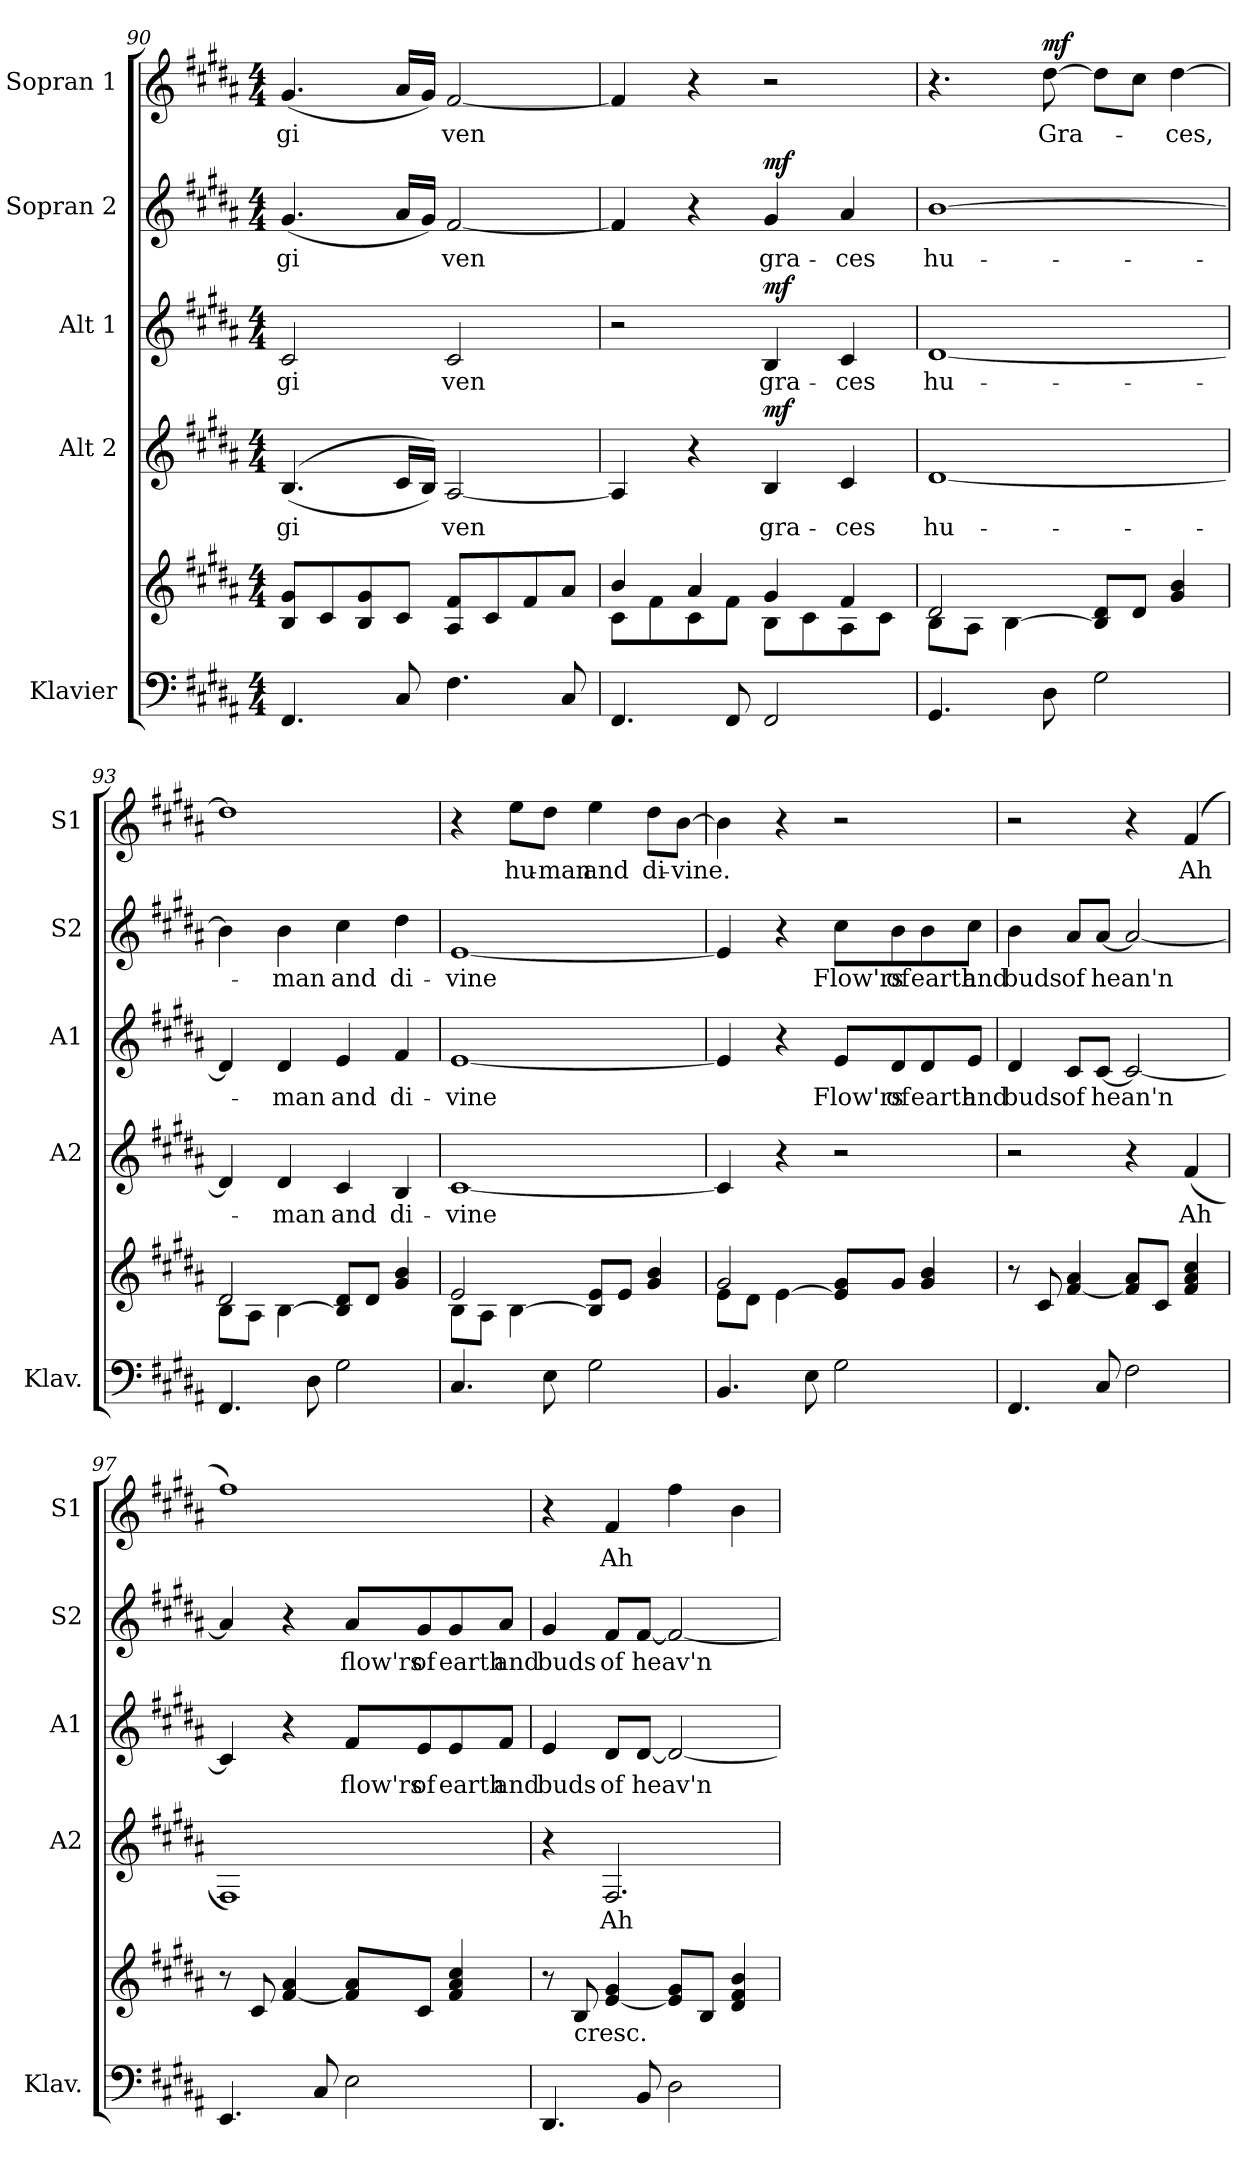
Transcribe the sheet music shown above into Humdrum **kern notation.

**kern	**kern	**kern	**text	**dynam	**kern	**text	**dynam	**kern	**text	**dynam	**kern	**text	**dynam
*part5	*part5	*part4	*part4	*part4	*part3	*part3	*part3	*part2	*part2	*part2	*part1	*part1	*part1
*staff6	*staff5	*staff4	*staff4	*staff4	*staff3	*staff3	*staff3	*staff2	*staff2	*staff2	*staff1	*staff1	*staff1
*I"Klavier	*	*I"Alt 2	*	*	*I"Alt 1	*	*	*I"Sopran 2	*	*	*I"Sopran 1	*	*
*I'Klav.	*	*I'A2	*	*	*I'A1	*	*	*I'S2	*	*	*I'S1	*	*
*clefF4	*clefG2	*clefG2	*	*	*clefG2	*	*	*clefG2	*	*	*clefG2	*	*
*k[f#c#g#d#a#]	*k[f#c#g#d#a#]	*k[f#c#g#d#a#]	*	*	*k[f#c#g#d#a#]	*	*	*k[f#c#g#d#a#]	*	*	*k[f#c#g#d#a#]	*	*
*M4/4	*M4/4	*M4/4	*	*	*M4/4	*	*	*M4/4	*	*	*M4/4	*	*
=90	=90	=90	=90	=90	=90	=90	=90	=90	=90	=90	=90	=90	=90
!	!	!	!LO:LY:b	!	!	!LO:LY:b	!	!	!LO:LY:b	!	!	!LO:LY:b	!
4.FF#/	8B/ 8g#/L	(<(<4.B/	gi	.	2c#/	gi	.	(<4.g#/	gi	.	(<4.g#/	gi	.
.	8c#/	.	.	.	.	.	.	.	.	.	.	.	.
.	8B/ 8g#/	.	.	.	.	.	.	.	.	.	.	.	.
8C#/	8c#/J	16c#/LL	.	.	.	.	.	16a#/LL	.	.	16a#/LL	.	.
.	.	16B/JJ))	.	.	.	.	.	16g#/JJ)	.	.	16g#/JJ)	.	.
!	!	!	!LO:LY:b	!	!	!LO:LY:b	!	!	!LO:LY:b	!	!	!LO:LY:b	!
4.F#\	8A#/ 8f#/L	[2A#/	ven	.	2c#/	ven	.	[2f#/	ven	.	[2f#/	ven	.
.	8c#/	.	.	.	.	.	.	.	.	.	.	.	.
.	8f#/	.	.	.	.	.	.	.	.	.	.	.	.
8C#/	8a#/J	.	.	.	.	.	.	.	.	.	.	.	.
=91	=91	=91	=91	=91	=91	=91	=91	=91	=91	=91	=91	=91	=91
*	*^	*	*	*	*	*	*	*	*	*	*	*	*
4.FF#/	8c#\L	4b/	4A#/]	.	.	2r	.	.	4f#/]	.	.	4f#/]	.	.
.	8f#\	.	.	.	.	.	.	.	.	.	.	.	.	.
.	8c#\	4a#/	4r	.	.	.	.	.	4r	.	.	4r	.	.
8FF#/	8f#\J	.	.	.	.	.	.	.	.	.	.	.	.	.
!	!	!	!	!LO:LY:b	!LO:DY:b	!	!LO:LY:b	!LO:DY:b	!	!LO:LY:b	!LO:DY:b	!	!	!
2FF#/	8B\L	4g#/	4B/	gra-	mf	4B/	gra-	mf	4g#/	gra-	mf	2r	.	.
.	8c#\	.	.	.	.	.	.	.	.	.	.	.	.	.
!	!	!	!	!LO:LY:b	!	!	!LO:LY:b	!	!	!LO:LY:b	!	!	!	!
.	8A#\	4f#/	4c#/	-ces	.	4c#/	-ces	.	4a#/	-ces	.	.	.	.
.	8c#\J	.	.	.	.	.	.	.	.	.	.	.	.	.
!!LO:PB:g=z
=92	=92	=92	=92	=92	=92	=92	=92	=92	=92	=92	=92	=92	=92	=92
!	!	!	!	!LO:LY:b	!	!	!LO:LY:b	!	!	!LO:LY:b	!	!	!	!
4.GG#/	8B\L	2d#/	[1d#	hu-	.	[1d#	hu-	.	[1b	hu-	.	4.r	.	.
.	8A#\J	.	.	.	.	.	.	.	.	.	.	.	.	.
.	[4B\	.	.	.	.	.	.	.	.	.	.	.	.	.
!	!	!	!	!	!	!	!	!	!	!	!	!	!LO:LY:b	!LO:DY:b
8D#\	.	.	.	.	.	.	.	.	.	.	.	[8dd#\	Gra-	mf
2G#\	8B/] 8d#/L	2ryy	.	.	.	.	.	.	.	.	.	8dd#\L]	.	.
.	8d#/J	.	.	.	.	.	.	.	.	.	.	8cc#\J	.	.
!	!	!	!	!	!	!	!	!	!	!	!	!	!LO:LY:b	!
.	4g#/ 4b/	.	.	.	.	.	.	.	.	.	.	[4dd#\	-ces,	.
=93	=93	=93	=93	=93	=93	=93	=93	=93	=93	=93	=93	=93	=93	=93
4.FF#/	8B\L	2d#/	4d#/]	.	.	4d#/]	.	.	4b\]	.	.	1dd#]	.	.
.	8A#\J	.	.	.	.	.	.	.	.	.	.	.	.	.
!	!	!	!	!LO:LY:b	!	!	!LO:LY:b	!	!	!LO:LY:b	!	!	!	!
.	[4B\	.	4d#/	-man	.	4d#/	-man	.	4b\	-man	.	.	.	.
8D#\	.	.	.	.	.	.	.	.	.	.	.	.	.	.
!	!	!	!	!LO:LY:b	!	!	!LO:LY:b	!	!	!LO:LY:b	!	!	!	!
2G#\	8B/] 8d#/L	2ryy	4c#/	and	.	4e/	and	.	4cc#\	and	.	.	.	.
.	8d#/J	.	.	.	.	.	.	.	.	.	.	.	.	.
!	!	!	!	!LO:LY:b	!	!	!LO:LY:b	!	!	!LO:LY:b	!	!	!	!
.	4g#/ 4b/	.	4B/	di-	.	4f#/	di-	.	4dd#\	di-	.	.	.	.
=94	=94	=94	=94	=94	=94	=94	=94	=94	=94	=94	=94	=94	=94	=94
!	!	!	!	!LO:LY:b	!	!	!LO:LY:b	!	!	!LO:LY:b	!	!	!	!
4.C#/	8B\L	2e/	[1c#	-vine	.	[1e	-vine	.	[1e	-vine	.	4r	.	.
.	8A#\J	.	.	.	.	.	.	.	.	.	.	.	.	.
!	!	!	!	!	!	!	!	!	!	!	!	!	!LO:LY:b	!
.	[4B\	.	.	.	.	.	.	.	.	.	.	8ee\L	hu-	.
!	!	!	!	!	!	!	!	!	!	!	!	!	!LO:LY:b	!
8E\	.	.	.	.	.	.	.	.	.	.	.	8dd#\J	-man	.
!	!	!	!	!	!	!	!	!	!	!	!	!	!LO:LY:b	!
2G#\	8B/] 8e/L	2ryy	.	.	.	.	.	.	.	.	.	4ee\	and	.
.	8e/J	.	.	.	.	.	.	.	.	.	.	.	.	.
!	!	!	!	!	!	!	!	!	!	!	!	!	!LO:LY:b	!
.	4g#/ 4b/	.	.	.	.	.	.	.	.	.	.	8dd#\L	di-	.
!	!	!	!	!	!	!	!	!	!	!	!	!	!LO:LY:b	!
.	.	.	.	.	.	.	.	.	.	.	.	[8b\J	-vine.	.
!!LO:LB:g=z
=95	=95	=95	=95	=95	=95	=95	=95	=95	=95	=95	=95	=95	=95	=95
4.BB/	8e\L	2g#/	4c#/]	.	.	4e/]	.	.	4e/]	.	.	4b\]	.	.
.	8d#\J	.	.	.	.	.	.	.	.	.	.	.	.	.
.	[4e\	.	4r	.	.	4r	.	.	4r	.	.	4r	.	.
8E\	.	.	.	.	.	.	.	.	.	.	.	.	.	.
!	!	!	!	!	!	!	!LO:LY:b	!	!	!LO:LY:b	!	!	!	!
2G#\	8e/] 8g#/L	2ryy	2r	.	.	8e/L	Flow'rs	.	8cc#\L	Flow'rs	.	2r	.	.
!	!	!	!	!	!	!	!LO:LY:b	!	!	!LO:LY:b	!	!	!	!
.	8g#/J	.	.	.	.	8d#/	of	.	8b\	of	.	.	.	.
!	!	!	!	!	!	!	!LO:LY:b	!	!	!LO:LY:b	!	!	!	!
.	4g#/ 4b/	.	.	.	.	8d#/	earth	.	8b\	earth	.	.	.	.
!	!	!	!	!	!	!	!LO:LY:b	!	!	!LO:LY:b	!	!	!	!
.	.	.	.	.	.	8e/J	and	.	8cc#\J	and	.	.	.	.
*	*v	*v	*	*	*	*	*	*	*	*	*	*	*	*
=96	=96	=96	=96	=96	=96	=96	=96	=96	=96	=96	=96	=96	=96
!	!	!	!	!	!	!LO:LY:b	!	!	!LO:LY:b	!	!	!	!
4.FF#/	8r	2r	.	.	4d#/	buds	.	4b\	buds	.	2r	.	.
.	8c#/	.	.	.	.	.	.	.	.	.	.	.	.
!	!	!	!	!	!	!LO:LY:b	!	!	!LO:LY:b	!	!	!	!
.	[4f#/ 4a#/	.	.	.	8c#/L	of	.	8a#/L	of	.	.	.	.
!	!	!	!	!	!	!LO:LY:b	!	!	!LO:LY:b	!	!	!	!
8C#/	.	.	.	.	[8c#/J	hean'n	.	[8a#/J	hean'n	.	.	.	.
2F#\	8f#/] 8a#/L	4r	.	.	2c#/_	.	.	2a#/_	.	.	4r	.	.
.	8c#/J	.	.	.	.	.	.	.	.	.	.	.	.
!	!	!	!LO:LY:b	!	!	!	!	!	!	!	!	!LO:LY:b	!
.	4f#/ 4a#/ 4cc#/	(<4f#/	Ah	.	.	.	.	.	.	.	(<4f#/	Ah	.
!!LO:PB:g=z
=97	=97	=97	=97	=97	=97	=97	=97	=97	=97	=97	=97	=97	=97
4.EE/	8r	1F#)	.	.	4c#/]	.	.	4a#/]	.	.	1ff#)	.	.
.	8c#/	.	.	.	.	.	.	.	.	.	.	.	.
.	[4f#/ 4a#/	.	.	.	4r	.	.	4r	.	.	.	.	.
8C#/	.	.	.	.	.	.	.	.	.	.	.	.	.
!	!	!	!	!	!	!LO:LY:b	!	!	!LO:LY:b	!	!	!	!
2E\	8f#/] 8a#/L	.	.	.	8f#/L	flow'rs	.	8a#/L	flow'rs	.	.	.	.
!	!	!	!	!	!	!LO:LY:b	!	!	!LO:LY:b	!	!	!	!
.	8c#/J	.	.	.	8e/	of	.	8g#/	of	.	.	.	.
!	!	!	!	!	!	!LO:LY:b	!	!	!LO:LY:b	!	!	!	!
.	4f#/ 4a#/ 4cc#/	.	.	.	8e/	earth	.	8g#/	earth	.	.	.	.
!	!	!	!	!	!	!LO:LY:b	!	!	!LO:LY:b	!	!	!	!
.	.	.	.	.	8f#/J	and	.	8a#/J	and	.	.	.	.
=98	=98	=98	=98	=98	=98	=98	=98	=98	=98	=98	=98	=98	=98
!	!	!	!	!	!	!LO:LY:b	!	!	!LO:LY:b	!	!	!	!
4.DD#/	8r	4r	.	.	4e/	buds	.	4g#/	buds	.	4r	.	.
!	!LO:TX:b:t=cresc.	!	!	!	!	!	!	!	!	!	!	!	!
.	8B/	.	.	.	.	.	.	.	.	.	.	.	.
!	!	!	!LO:LY:b	!	!	!LO:LY:b	!	!	!LO:LY:b	!	!	!LO:LY:b	!
.	[4e/ 4g#/	2.F#/	Ah	.	8d#/L	of	.	8f#/L	of	.	4f#/	Ah	.
!	!	!	!	!	!	!LO:LY:b	!	!	!LO:LY:b	!	!	!	!
8BB/	.	.	.	.	[8d#/J	heav'n	.	[8f#/J	heav'n	.	.	.	.
2D#\	8e/] 8g#/L	.	.	.	2d#/_	.	.	2f#/_	.	.	4ff#\	.	.
.	8B/J	.	.	.	.	.	.	.	.	.	.	.	.
.	4d#/ 4f#/ 4b/	.	.	.	.	.	.	.	.	.	4b\	.	.
=	=	=	=	=	=	=	=	=	=	=	=	=	=
*-	*-	*-	*-	*-	*-	*-	*-	*-	*-	*-	*-	*-	*-
